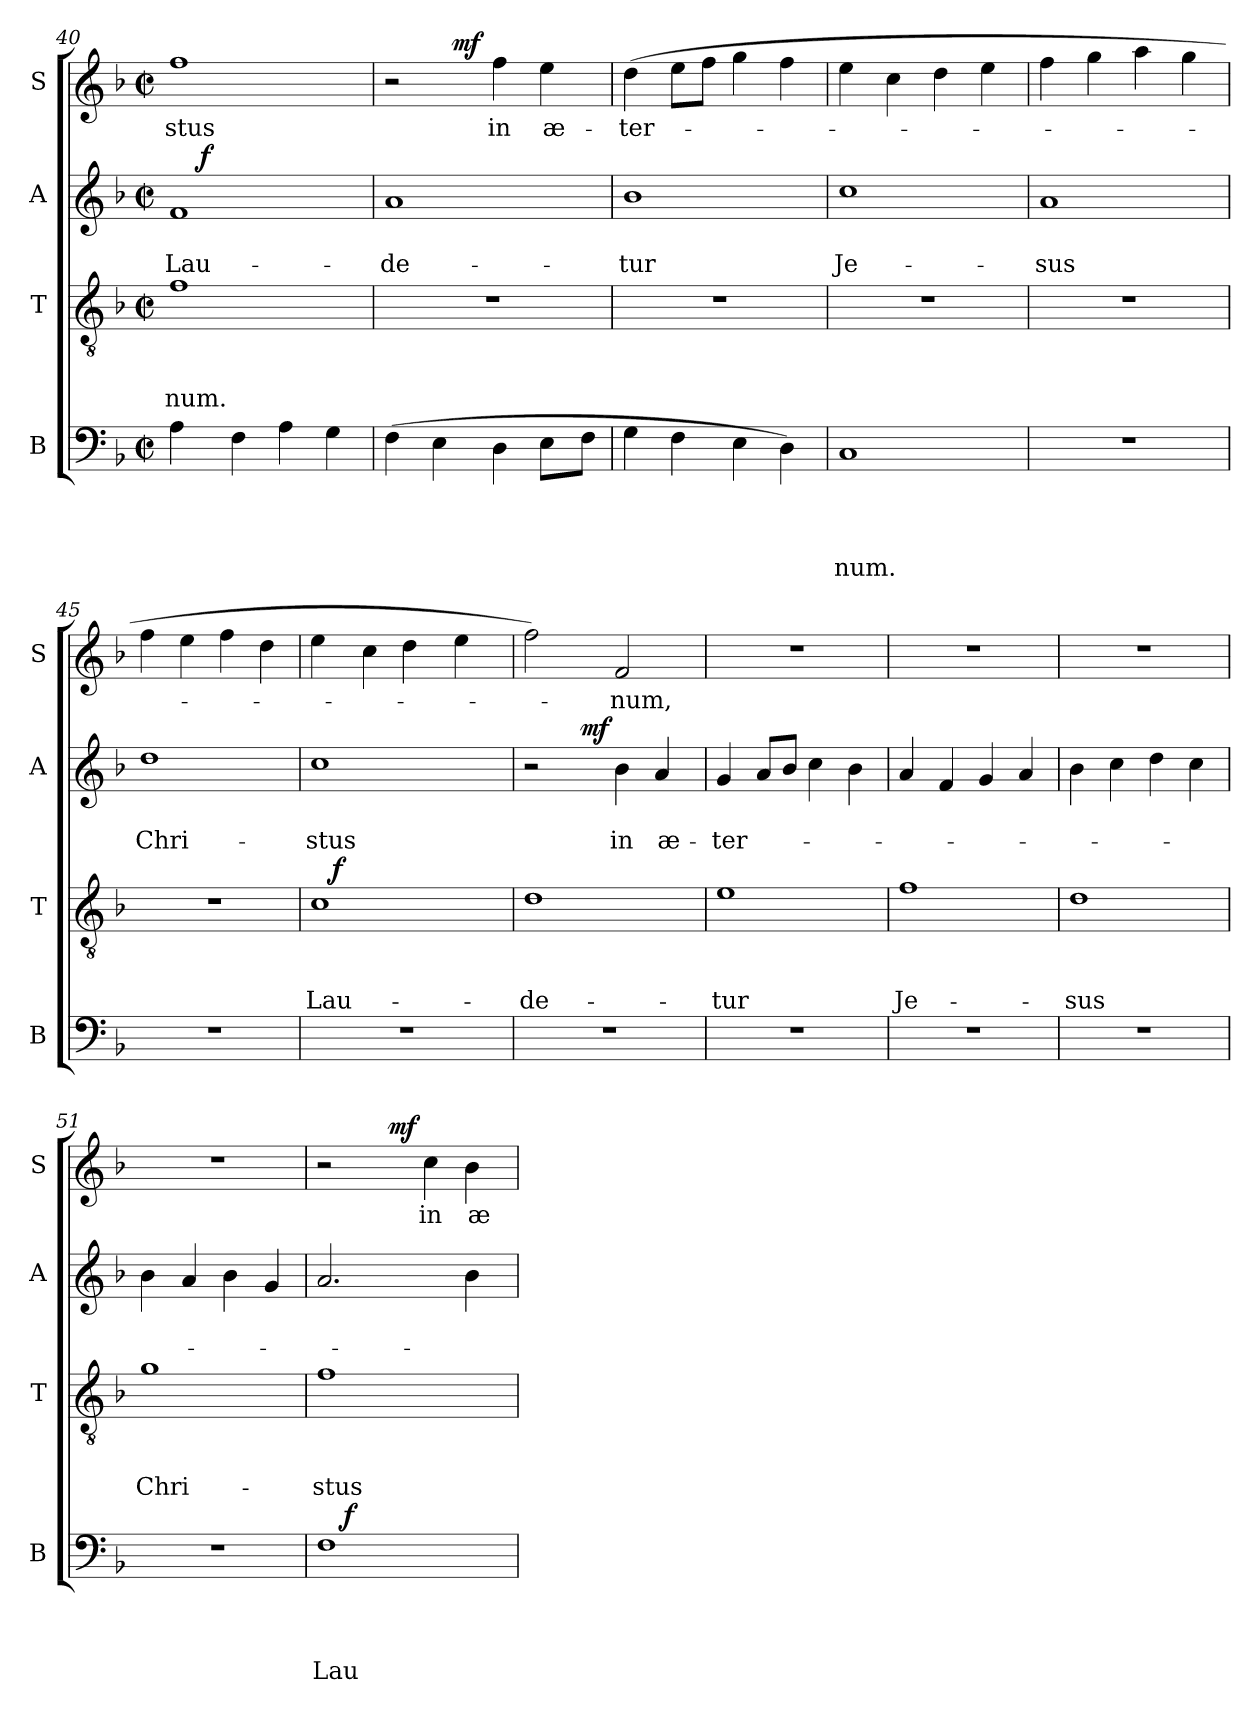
**kern	**text	**text	**text	**text	**dynam	**kern	**text	**text	**text	**dynam	**kern	**text	**text	**dynam	**kern	**text	**dynam
*part4	*part4	*part4	*part4	*part4	*part4	*part3	*part3	*part3	*part3	*part3	*part2	*part2	*part2	*part2	*part1	*part1	*part1
*staff4	*staff4	*staff4	*staff4	*staff4	*staff4	*staff3	*staff3	*staff3	*staff3	*staff3	*staff2	*staff2	*staff2	*staff2	*staff1	*staff1	*staff1
*I"B	*	*	*	*	*	*I"T	*	*	*	*	*I"A	*	*	*	*I"S	*	*
*I'B	*	*	*	*	*	*I'T	*	*	*	*	*I'A	*	*	*	*I'S	*	*
*clefF4	*	*	*	*	*	*clefGv2	*	*	*	*	*clefG2	*	*	*	*clefG2	*	*
*k[b-]	*	*	*	*	*	*k[b-]	*	*	*	*	*k[b-]	*	*	*	*k[b-]	*	*
*F:	*	*	*	*	*	*F:	*	*	*	*	*F:	*	*	*	*F:	*	*
*M2/2	*	*	*	*	*	*M2/2	*	*	*	*	*M2/2	*	*	*	*M2/2	*	*
*met(c|)	*	*	*	*	*	*met(c|)	*	*	*	*	*met(c|)	*	*	*	*met(c|)	*	*
=40	=40	=40	=40	=40	=40	=40	=40	=40	=40	=40	=40	=40	=40	=40	=40	=40	=40
!	!	!	!	!	!	!	!	!	!LO:LY:b	!	!	!	!LO:LY:b	!	!	!LO:LY:b	!
*	*	*	*	*	*	*	*	*	*	*	*^	*	*	*	*	*	*
4A\	.	.	.	.	.	1f	.	.	-num.	.	1f	8ryy	.	Lau-	.	1ff	-stus	.
!	!	!	!	!	!	!	!	!	!	!	!	!	!	!	!LO:DY:a	!	!	!
.	.	.	.	.	.	.	.	.	.	.	.	2..ryy	.	.	f	.	.	.
4F\	.	.	.	.	.	.	.	.	.	.	.	.	.	.	.	.	.	.
4A\	.	.	.	.	.	.	.	.	.	.	.	.	.	.	.	.	.	.
4G\	.	.	.	.	.	.	.	.	.	.	.	.	.	.	.	.	.	.
!!LO:LB:g=z
=41	=41	=41	=41	=41	=41	=41	=41	=41	=41	=41	=41	=41	=41	=41	=41	=41	=41	=41
!	!	!	!	!	!	!	!	!	!	!	!	!	!	!LO:LY:b	!	!	!	!
*	*	*	*	*	*	*	*	*	*	*	*v	*v	*	*	*	*^	*	*
(>4F\	.	.	.	.	.	1r	.	.	.	.	1a	.	-de-	.	2r	4ryy	.	.
4E\	.	.	.	.	.	.	.	.	.	.	.	.	.	.	.	16ryy	.	.
!	!	!	!	!	!	!	!	!	!	!	!	!	!	!	!	!	!	!LO:DY:a
.	.	.	.	.	.	.	.	.	.	.	.	.	.	.	.	2ryy	.	mf
!	!	!	!	!	!	!	!	!	!	!	!	!	!	!	!	!	!LO:LY:b	!
4D\	.	.	.	.	.	.	.	.	.	.	.	.	.	.	4ff\	.	in	.
!	!	!	!	!	!	!	!	!	!	!	!	!	!	!	!	!	!LO:LY:b	!
8E\L	.	.	.	.	.	.	.	.	.	.	.	.	.	.	4ee\	.	æ-	.
.	.	.	.	.	.	.	.	.	.	.	.	.	.	.	.	8.ryy	.	.
8F\J	.	.	.	.	.	.	.	.	.	.	.	.	.	.	.	.	.	.
=42	=42	=42	=42	=42	=42	=42	=42	=42	=42	=42	=42	=42	=42	=42	=42	=42	=42	=42
!	!	!	!	!	!	!	!	!	!	!	!	!	!LO:LY:b	!	!	!	!LO:LY:b	!
*	*	*	*	*	*	*	*	*	*	*	*	*	*	*	*v	*v	*	*
4G\	.	.	.	.	.	1r	.	.	.	.	1b-	.	-tur	.	(>4dd\	-ter-	.
4F\	.	.	.	.	.	.	.	.	.	.	.	.	.	.	8ee\L	.	.
.	.	.	.	.	.	.	.	.	.	.	.	.	.	.	8ff\J	.	.
4E\	.	.	.	.	.	.	.	.	.	.	.	.	.	.	4gg\	.	.
4D\)	.	.	.	.	.	.	.	.	.	.	.	.	.	.	4ff\	.	.
=43	=43	=43	=43	=43	=43	=43	=43	=43	=43	=43	=43	=43	=43	=43	=43	=43	=43
!	!	!	!	!LO:LY:b	!	!	!	!	!	!	!	!	!LO:LY:b	!	!	!	!
1C	.	.	.	-num.	.	1r	.	.	.	.	1cc	.	Je-	.	4ee\	.	.
.	.	.	.	.	.	.	.	.	.	.	.	.	.	.	4cc\	.	.
.	.	.	.	.	.	.	.	.	.	.	.	.	.	.	4dd\	.	.
.	.	.	.	.	.	.	.	.	.	.	.	.	.	.	4ee\	.	.
=44	=44	=44	=44	=44	=44	=44	=44	=44	=44	=44	=44	=44	=44	=44	=44	=44	=44
!	!	!	!	!	!	!	!	!	!	!	!	!	!LO:LY:b	!	!	!	!
1r	.	.	.	.	.	1r	.	.	.	.	1a	.	-sus	.	4ff\	.	.
.	.	.	.	.	.	.	.	.	.	.	.	.	.	.	4gg\	.	.
.	.	.	.	.	.	.	.	.	.	.	.	.	.	.	4aa\	.	.
.	.	.	.	.	.	.	.	.	.	.	.	.	.	.	4gg\	.	.
=45	=45	=45	=45	=45	=45	=45	=45	=45	=45	=45	=45	=45	=45	=45	=45	=45	=45
!	!	!	!	!	!	!	!	!	!	!	!	!	!LO:LY:b	!	!	!	!
1r	.	.	.	.	.	1r	.	.	.	.	1dd	.	Chri-	.	4ff\	.	.
.	.	.	.	.	.	.	.	.	.	.	.	.	.	.	4ee\	.	.
.	.	.	.	.	.	.	.	.	.	.	.	.	.	.	4ff\	.	.
.	.	.	.	.	.	.	.	.	.	.	.	.	.	.	4dd\	.	.
=46	=46	=46	=46	=46	=46	=46	=46	=46	=46	=46	=46	=46	=46	=46	=46	=46	=46
!	!	!	!	!	!	!	!	!	!LO:LY:b	!	!	!	!LO:LY:b	!	!	!	!
*	*	*	*	*	*	*^	*	*	*	*	*	*	*	*	*	*	*
1r	.	.	.	.	.	1c	16.ryy	.	.	Lau-	.	1cc	.	-stus	.	4ee\	.	.
!	!	!	!	!	!	!	!	!	!	!	!LO:DY:a	!	!	!	!	!	!	!
.	.	.	.	.	.	.	2ryy	.	.	.	f	.	.	.	.	.	.	.
.	.	.	.	.	.	.	.	.	.	.	.	.	.	.	.	4cc\	.	.
.	.	.	.	.	.	.	.	.	.	.	.	.	.	.	.	4dd\	.	.
.	.	.	.	.	.	.	4ryy	.	.	.	.	.	.	.	.	.	.	.
.	.	.	.	.	.	.	.	.	.	.	.	.	.	.	.	4ee\	.	.
.	.	.	.	.	.	.	8ryy	.	.	.	.	.	.	.	.	.	.	.
.	.	.	.	.	.	.	32ryy	.	.	.	.	.	.	.	.	.	.	.
=47	=47	=47	=47	=47	=47	=47	=47	=47	=47	=47	=47	=47	=47	=47	=47	=47	=47	=47
!	!	!	!	!	!	!	!	!	!	!LO:LY:b	!	!	!	!	!	!	!	!
*	*	*	*	*	*	*v	*v	*	*	*	*	*^	*	*	*	*	*	*
1r	.	.	.	.	.	1d	.	.	-de-	.	2r	4ryy	.	.	.	2ff\)	.	.
.	.	.	.	.	.	.	.	.	.	.	.	16ryy	.	.	.	.	.	.
!	!	!	!	!	!	!	!	!	!	!	!	!	!	!	!LO:DY:a	!	!	!
.	.	.	.	.	.	.	.	.	.	.	.	2ryy	.	.	mf	.	.	.
!	!	!	!	!	!	!	!	!	!	!	!	!	!	!LO:LY:b:rj	!	!	!LO:LY:b	!
.	.	.	.	.	.	.	.	.	.	.	4b-\	.	.	in	.	2f/	-num,	.
!	!	!	!	!	!	!	!	!	!	!	!	!	!	!LO:LY:b	!	!	!	!
.	.	.	.	.	.	.	.	.	.	.	4a/	.	.	æ-	.	.	.	.
.	.	.	.	.	.	.	.	.	.	.	.	8.ryy	.	.	.	.	.	.
!!LO:PB:g=z
=48	=48	=48	=48	=48	=48	=48	=48	=48	=48	=48	=48	=48	=48	=48	=48	=48	=48	=48
!	!	!	!	!	!	!	!	!	!LO:LY:b	!	!	!	!	!LO:LY:b	!	!	!	!
*	*	*	*	*	*	*	*	*	*	*	*v	*v	*	*	*	*	*	*
1r	.	.	.	.	.	1e	.	.	-tur	.	4g/	.	-ter-	.	1r	.	.
.	.	.	.	.	.	.	.	.	.	.	8a/L	.	.	.	.	.	.
.	.	.	.	.	.	.	.	.	.	.	8b-/J	.	.	.	.	.	.
.	.	.	.	.	.	.	.	.	.	.	4cc\	.	.	.	.	.	.
.	.	.	.	.	.	.	.	.	.	.	4b-\	.	.	.	.	.	.
=49	=49	=49	=49	=49	=49	=49	=49	=49	=49	=49	=49	=49	=49	=49	=49	=49	=49
!	!	!	!	!	!	!	!	!	!LO:LY:b	!	!	!	!	!	!	!	!
1r	.	.	.	.	.	1f	.	.	Je-	.	4a/	.	.	.	1r	.	.
.	.	.	.	.	.	.	.	.	.	.	4f/	.	.	.	.	.	.
.	.	.	.	.	.	.	.	.	.	.	4g/	.	.	.	.	.	.
.	.	.	.	.	.	.	.	.	.	.	4a/	.	.	.	.	.	.
=50	=50	=50	=50	=50	=50	=50	=50	=50	=50	=50	=50	=50	=50	=50	=50	=50	=50
!	!	!	!	!	!	!	!	!	!LO:LY:b	!	!	!	!	!	!	!	!
1r	.	.	.	.	.	1d	.	.	-sus	.	4b-\	.	.	.	1r	.	.
.	.	.	.	.	.	.	.	.	.	.	4cc\	.	.	.	.	.	.
.	.	.	.	.	.	.	.	.	.	.	4dd\	.	.	.	.	.	.
.	.	.	.	.	.	.	.	.	.	.	4cc\	.	.	.	.	.	.
=51	=51	=51	=51	=51	=51	=51	=51	=51	=51	=51	=51	=51	=51	=51	=51	=51	=51
!	!	!	!	!	!	!	!	!	!LO:LY:b	!	!	!	!	!	!	!	!
1r	.	.	.	.	.	1g	.	.	Chri-	.	4b-\	.	.	.	1r	.	.
.	.	.	.	.	.	.	.	.	.	.	4a/	.	.	.	.	.	.
.	.	.	.	.	.	.	.	.	.	.	4b-\	.	.	.	.	.	.
.	.	.	.	.	.	.	.	.	.	.	4g/	.	.	.	.	.	.
=52	=52	=52	=52	=52	=52	=52	=52	=52	=52	=52	=52	=52	=52	=52	=52	=52	=52
!	!	!	!	!LO:LY:b	!	!	!	!	!LO:LY:b	!	!	!	!	!	!	!	!
*^	*	*	*	*	*	*	*	*	*	*	*	*	*	*	*^	*	*
1F	8ryy	.	.	.	Lau-	.	1f	.	.	-stus	.	2.a/	.	.	.	2r	4ryy	.	.
!	!	!	!	!	!	!LO:DY:a	!	!	!	!	!	!	!	!	!	!	!	!	!
.	2..ryy	.	.	.	.	f	.	.	.	.	.	.	.	.	.	.	.	.	.
.	.	.	.	.	.	.	.	.	.	.	.	.	.	.	.	.	16ryy	.	.
!	!	!	!	!	!	!	!	!	!	!	!	!	!	!	!	!	!	!	!LO:DY:a
.	.	.	.	.	.	.	.	.	.	.	.	.	.	.	.	.	2ryy	.	mf
!	!	!	!	!	!	!	!	!	!	!	!	!	!	!	!	!	!	!LO:LY:b	!
.	.	.	.	.	.	.	.	.	.	.	.	.	.	.	.	4cc\	.	in	.
!	!	!	!	!	!	!	!	!	!	!	!	!	!	!	!	!	!	!LO:LY:b	!
.	.	.	.	.	.	.	.	.	.	.	.	4b-\	.	.	.	4b-\	.	æ-	.
.	.	.	.	.	.	.	.	.	.	.	.	.	.	.	.	.	8.ryy	.	.
*v	*v	*	*	*	*	*	*	*	*	*	*	*	*	*	*	*v	*v	*	*
=	=	=	=	=	=	=	=	=	=	=	=	=	=	=	=	=	=
*-	*-	*-	*-	*-	*-	*-	*-	*-	*-	*-	*-	*-	*-	*-	*-	*-	*-
